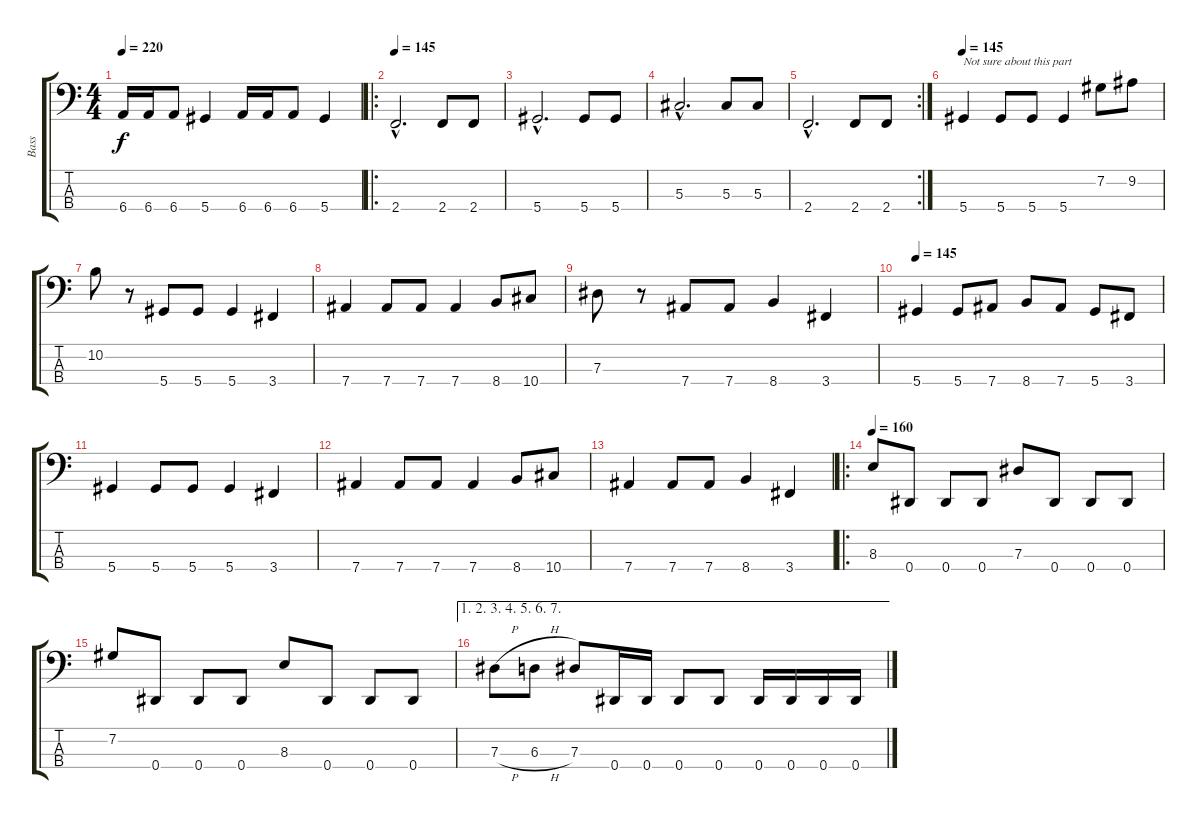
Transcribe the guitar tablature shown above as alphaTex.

\track ("Bass" "Bass") {instrument electricbassfinger}
\staff {score tabs}
\tuning (Gb2 Db2 Ab1 Eb1) {hide}
\ts (4 4)
\tempo 220
\clef f4
\ks c
6.4.16{dy f} 6.4.16 6.4.8 5.4.4 6.4.16 6.4.16 6.4.8 5.4.4 |
\ro
\tempo 145
2.4{hac}.2{d} 2.4.8 2.4.8 |
5.4{hac}.2{d} 5.4.8 5.4.8 |
5.3{hac}.2{d} 5.3.8 5.3.8 |
\rc 2
2.4{hac}.2{d} 2.4.8 2.4.8 |
\tempo 145
5.4.4{txt "Not sure about this part"} 5.4.8 5.4.8 5.4.4 7.2.8 9.2.8 |
10.2.8 r.8 5.4.8 5.4.8 5.4.4 3.4.4 |
7.4.4 7.4.8 7.4.8 7.4.4 8.4.8 10.4.8 |
7.3.8 r.8 7.4.8 7.4.8 8.4.4 3.4.4 |
\tempo 145
5.4.4 5.4.8 7.4.8 8.4.8 7.4.8 5.4.8 3.4.8 |
5.4.4 5.4.8 5.4.8 5.4.4 3.4.4 |
7.4.4 7.4.8 7.4.8 7.4.4 8.4.8 10.4.8 |
7.4.4 7.4.8 7.4.8 8.4.4 3.4.4 |
\ro
\tempo 160
8.3.8 0.4.8 0.4.8 0.4.8 7.3.8 0.4.8 0.4.8 0.4.8 |
7.2.8 0.4.8 0.4.8 0.4.8 8.3.8 0.4.8 0.4.8 0.4.8 |
\ae (1 2 3 4 5 6 7)
7.3{h}.8 6.3{h}.8 7.3.8 0.4.16 0.4.16 0.4.8 0.4.8 0.4.16 0.4.16 0.4.16 0.4.16
